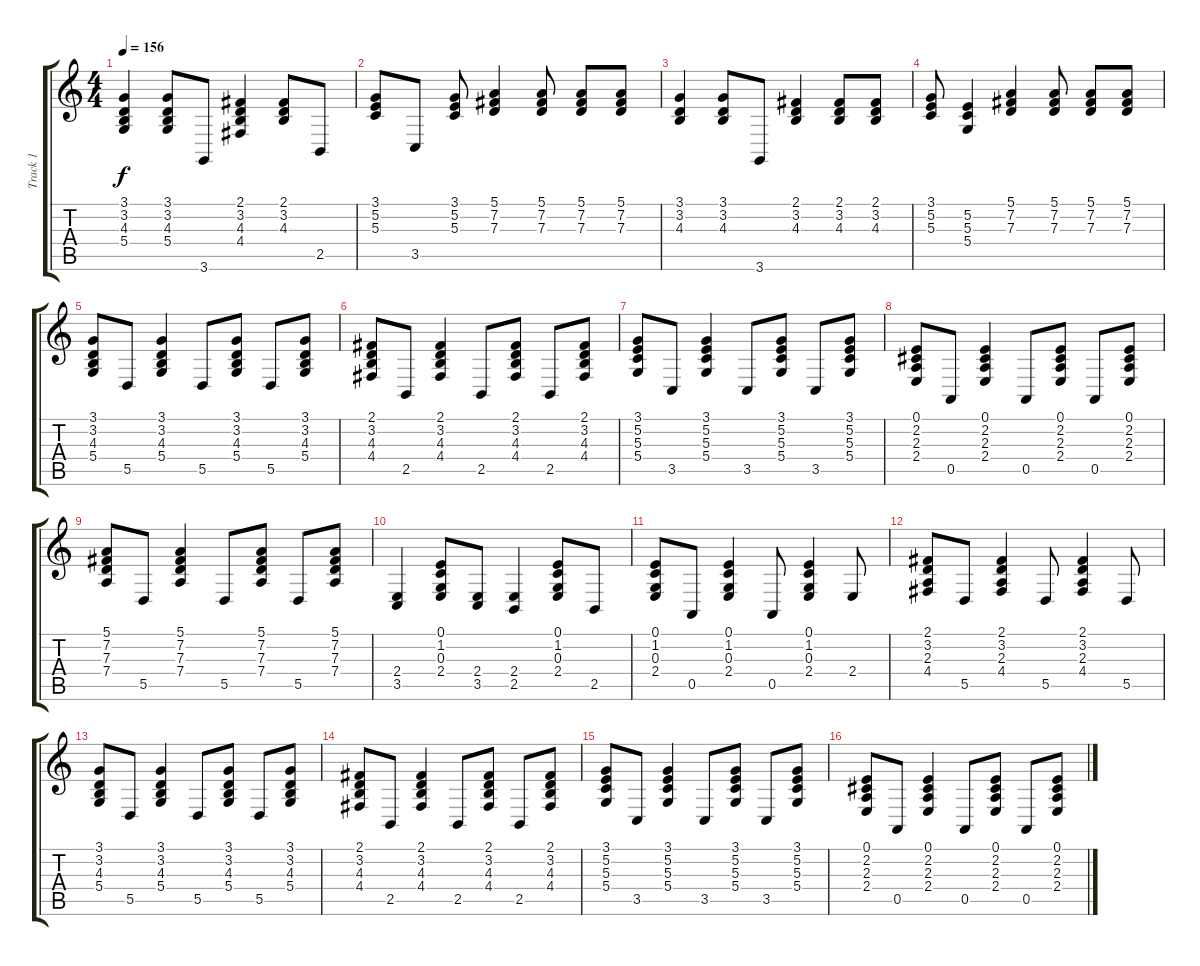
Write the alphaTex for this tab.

\track ("Track 1" "Track 1") {instrument acousticgrandpiano}
\staff {score tabs}
\tuning (E4 B3 G3 D3 A2 E2) {hide}
\ts (4 4)
\tempo 156
\clef g2
\ks c
(3.1 3.2 4.3 5.4).4{dy f instrument acousticgrandpiano} (3.1 3.2 4.3 5.4).8 3.6.8 (2.1 3.2 4.3 4.4).4 (2.1 3.2 4.3).8 2.5.8 |
(3.1 5.2 5.3).8 3.5.8 (3.1 5.2 5.3).8 (5.1 7.2 7.3).4 (5.1 7.2 7.3).8 (5.1 7.2 7.3).8 (5.1 7.2 7.3).8 |
(3.1 3.2 4.3).4 (3.1 3.2 4.3).8 3.6.8 (2.1 3.2 4.3).4 (2.1 3.2 4.3).8 (2.1 3.2 4.3).8 |
(3.1 5.2 5.3).8 (5.2 5.3 5.4).4 (5.1 7.2 7.3).4 (5.1 7.2 7.3).8 (5.1 7.2 7.3).8 (5.1 7.2 7.3).8 |
(3.1 3.2 4.3 5.4).8 5.5.8 (3.1 3.2 4.3 5.4).4 5.5.8 (3.1 3.2 4.3 5.4).8 5.5.8 (3.1 3.2 4.3 5.4).8 |
(2.1 3.2 4.3 4.4).8 2.5.8 (2.1 3.2 4.3 4.4).4 2.5.8 (2.1 3.2 4.3 4.4).8 2.5.8 (2.1 3.2 4.3 4.4).8 |
(3.1 5.2 5.3 5.4).8 3.5.8 (3.1 5.2 5.3 5.4).4 3.5.8 (3.1 5.2 5.3 5.4).8 3.5.8 (3.1 5.2 5.3 5.4).8 |
(0.1 2.2 2.3 2.4).8 0.5.8 (0.1 2.2 2.3 2.4).4 0.5.8 (0.1 2.2 2.3 2.4).8 0.5.8 (0.1 2.2 2.3 2.4).8 |
(5.1 7.2 7.3 7.4).8 5.5.8 (5.1 7.2 7.3 7.4).4 5.5.8 (5.1 7.2 7.3 7.4).8 5.5.8 (5.1 7.2 7.3 7.4).8 |
(2.4 3.5).4 (0.1 1.2 0.3 2.4).8 (2.4 3.5).8 (2.4 2.5).4 (0.1 1.2 0.3 2.4).8 2.5.8 |
(0.1 1.2 0.3 2.4).8 0.5.8 (0.1 1.2 0.3 2.4).4 0.5.8 (0.1 1.2 0.3 2.4).4 2.4.8 |
(2.1 3.2 2.3 4.4).8 5.5.8 (2.1 3.2 2.3 4.4).4 5.5.8 (2.1 3.2 2.3 4.4).4 5.5.8 |
(3.1 3.2 4.3 5.4).8 5.5.8 (3.1 3.2 4.3 5.4).4 5.5.8 (3.1 3.2 4.3 5.4).8 5.5.8 (3.1 3.2 4.3 5.4).8 |
(2.1 3.2 4.3 4.4).8 2.5.8 (2.1 3.2 4.3 4.4).4 2.5.8 (2.1 3.2 4.3 4.4).8 2.5.8 (2.1 3.2 4.3 4.4).8 |
(3.1 5.2 5.3 5.4).8 3.5.8 (3.1 5.2 5.3 5.4).4 3.5.8 (3.1 5.2 5.3 5.4).8 3.5.8 (3.1 5.2 5.3 5.4).8 |
(0.1 2.2 2.3 2.4).8 0.5.8 (0.1 2.2 2.3 2.4).4 0.5.8 (0.1 2.2 2.3 2.4).8 0.5.8 (0.1 2.2 2.3 2.4).8
